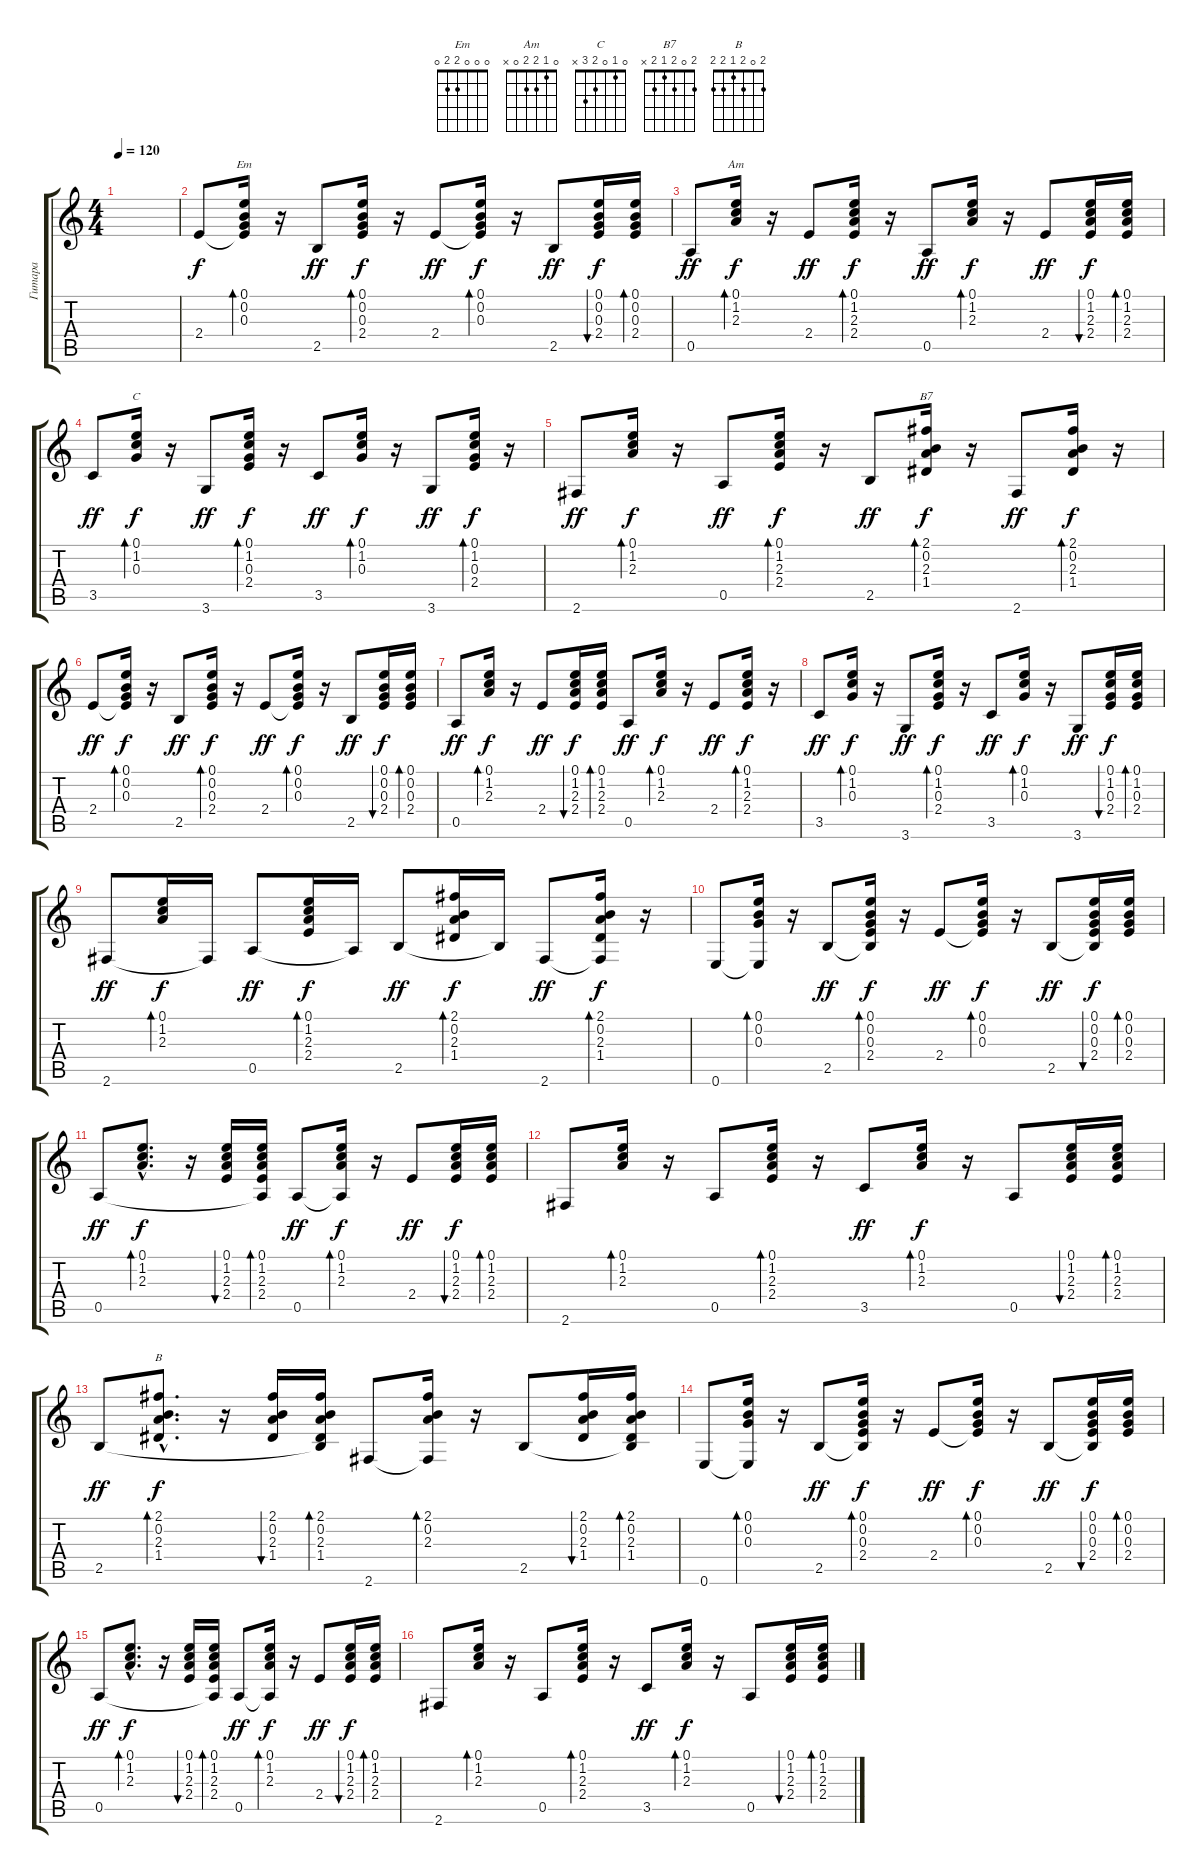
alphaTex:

\track ("Гитара" "Гитара") {instrument acousticguitarnylon}
\staff {score tabs}
\tuning (E4 B3 G3 D3 A2 E2) {hide}
\chord ("Em" 0 0 0 2 2 0)
\chord ("Am" 0 1 2 2 0 x)
\chord ("C" 0 1 0 2 3 x)
\chord ("B7" 2 0 2 1 2 x)
\chord ("B" 2 0 2 1 2 2)
\ts (4 4)
\tempo 120
\clef g2
\ks c
|
2.4.8 (0.1 0.2 0.3 2.4{t}).16{bd 30 ch "Em" dy f} r.16 2.5.8{dy ff} (0.1 0.2 0.3 2.4).16{bd 30 dy f} r.16 2.4.8{dy ff} (0.1 0.2 0.3 2.4{t}).16{bd 30 dy f} r.16 2.5.8{dy ff} (0.1 0.2 0.3 2.4).16{bu 60 dy f} (0.1 0.2 0.3 2.4).16{bd 60} |
0.5.8{dy ff} (0.1 1.2 2.3).16{bd 30 ch "Am" dy f} r.16 2.4.8{dy ff} (0.1 1.2 2.3 2.4).16{bd 30 dy f} r.16 0.5.8{dy ff} (0.1 1.2 2.3).16{bd 30 dy f} r.16 2.4.8{dy ff} (0.1 1.2 2.3 2.4).16{bu 60 dy f} (0.1 1.2 2.3 2.4).16{bd 30} |
3.5.8{dy ff} (0.1 1.2 0.3).16{bd 30 ch "C" dy f} r.16 3.6.8{dy ff} (0.1 1.2 0.3 2.4).16{bd 30 dy f} r.16 3.5.8{dy ff} (0.1 1.2 0.3).16{bd 30 dy f} r.16 3.6.8{dy ff} (0.1 1.2 0.3 2.4).16{bd 30 dy f} r.16 |
2.6.8{dy ff} (0.1 1.2 2.3).16{bd 30 dy f} r.16 0.5.8{dy ff} (0.1 1.2 2.3 2.4).16{bd 30 dy f} r.16 2.5.8{dy ff} (2.1 0.2 2.3 1.4).16{bd 30 ch "B7" dy f} r.16 2.6.8{dy ff} (2.1 0.2 2.3 1.4).16{bd 30 dy f} r.16 |
2.4.8{dy ff} (0.1 0.2 0.3 2.4{t}).16{bd 30 dy f} r.16 2.5.8{dy ff} (0.1 0.2 0.3 2.4).16{bd 30 dy f} r.16 2.4.8{dy ff} (0.1 0.2 0.3 2.4{t}).16{bd 30 dy f} r.16 2.5.8{dy ff} (0.1 0.2 0.3 2.4).16{bu 30 dy f} (0.1 0.2 0.3 2.4).16{bd 30} |
0.5.8{dy ff} (0.1 1.2 2.3).16{bd 30 dy f} r.16 2.4.8{dy ff} (0.1 1.2 2.3 2.4).16{bu 30 dy f} (0.1 1.2 2.3 2.4).16{bd 30} 0.5.8{dy ff} (0.1 1.2 2.3).16{bd 30 dy f} r.16 2.4.8{dy ff} (0.1 1.2 2.3 2.4).16{bd 30 dy f} r.16 |
3.5.8{dy ff} (0.1 1.2 0.3).16{bd 30 dy f} r.16 3.6.8{dy ff} (0.1 1.2 0.3 2.4).16{bd 30 dy f} r.16 3.5.8{dy ff} (0.1 1.2 0.3).16{bd 30 dy f} r.16 3.6.8{dy ff} (0.1 1.2 0.3 2.4).16{bu 30 dy f} (0.1 1.2 0.3 2.4).16{bd 30} |
2.6.8{dy ff} (0.1 1.2 2.3).16{bd 30 dy f} 2.6{t}.16 0.5.8{dy ff} (0.1 1.2 2.3 2.4).16{bd 30 dy f} 0.5{t}.16 2.5.8{dy ff} (2.1 0.2 2.3 1.4).16{bd 30 dy f} 2.5{t}.16 2.6.8{dy ff} (2.1 0.2 2.3 1.4 2.6{t}).16{bd 30 dy f} r.16 |
0.6.8 (0.1 0.2 0.3 0.6{t}).16{bd 30} r.16 2.5.8{dy ff} (0.1 0.2 0.3 2.4 2.5{t}).16{bd 30 dy f} r.16 2.4.8{dy ff} (0.1 0.2 0.3 2.4{t}).16{bd 30 dy f} r.16 2.5.8{dy ff} (0.1 0.2 0.3 2.4 2.5{t}).16{bu 60 dy f} (0.1 0.2 0.3 2.4).16{bd 60} |
0.5.8{dy ff} (0.1{hac} 1.2{hac} 2.3{hac}).8{d bd 30 dy f} r.16 (0.1 1.2 2.3 2.4).16{bu 60} (0.1 1.2 2.3 2.4 0.5{t}).16{bd 30} 0.5.8{dy ff} (0.1 1.2 2.3 0.5{t}).16{bd 30 dy f} r.16 2.4.8{dy ff} (0.1 1.2 2.3 2.4).16{bu 60 dy f} (0.1 1.2 2.3 2.4).16{bd 30} |
2.6.8 (0.1 1.2 2.3).16{bd 30} r.16 0.5.8 (0.1 1.2 2.3 2.4).16{bd 30} r.16 3.5.8{dy ff} (0.1 1.2 2.3).16{bd 30 dy f} r.16 0.5.8 (0.1 1.2 2.3 2.4).16{bu 60} (0.1 1.2 2.3 2.4).16{bd 30} |
2.5.8{dy ff} (2.1{hac} 0.2{hac} 2.3{hac} 1.4{hac}).8{d bd 30 ch "B" dy f} r.16 (2.1 0.2 2.3 1.4).16{bu 60} (2.1 0.2 2.3 1.4 2.5{t}).16{bd 30} 2.6.8 (2.1 0.2 2.3 2.6{t}).16{bd 30} r.16 2.5.8 (2.1 0.2 2.3 1.4).16{bu 60} (2.1 0.2 2.3 1.4 2.5{t}).16{bd 30} |
0.6.8 (0.1 0.2 0.3 0.6{t}).16{bd 30} r.16 2.5.8{dy ff} (0.1 0.2 0.3 2.4 2.5{t}).16{bd 30 dy f} r.16 2.4.8{dy ff} (0.1 0.2 0.3 2.4{t}).16{bd 30 dy f} r.16 2.5.8{dy ff} (0.1 0.2 0.3 2.4 2.5{t}).16{bu 60 dy f} (0.1 0.2 0.3 2.4).16{bd 60} |
0.5.8{dy ff} (0.1{hac} 1.2{hac} 2.3{hac}).8{d bd 30 dy f} r.16 (0.1 1.2 2.3 2.4).16{bu 60} (0.1 1.2 2.3 2.4 0.5{t}).16{bd 30} 0.5.8{dy ff} (0.1 1.2 2.3 0.5{t}).16{bd 30 dy f} r.16 2.4.8{dy ff} (0.1 1.2 2.3 2.4).16{bu 60 dy f} (0.1 1.2 2.3 2.4).16{bd 30} |
2.6.8 (0.1 1.2 2.3).16{bd 30} r.16 0.5.8 (0.1 1.2 2.3 2.4).16{bd 30} r.16 3.5.8{dy ff} (0.1 1.2 2.3).16{bd 30 dy f} r.16 0.5.8 (0.1 1.2 2.3 2.4).16{bu 60} (0.1 1.2 2.3 2.4).16{bd 30}
